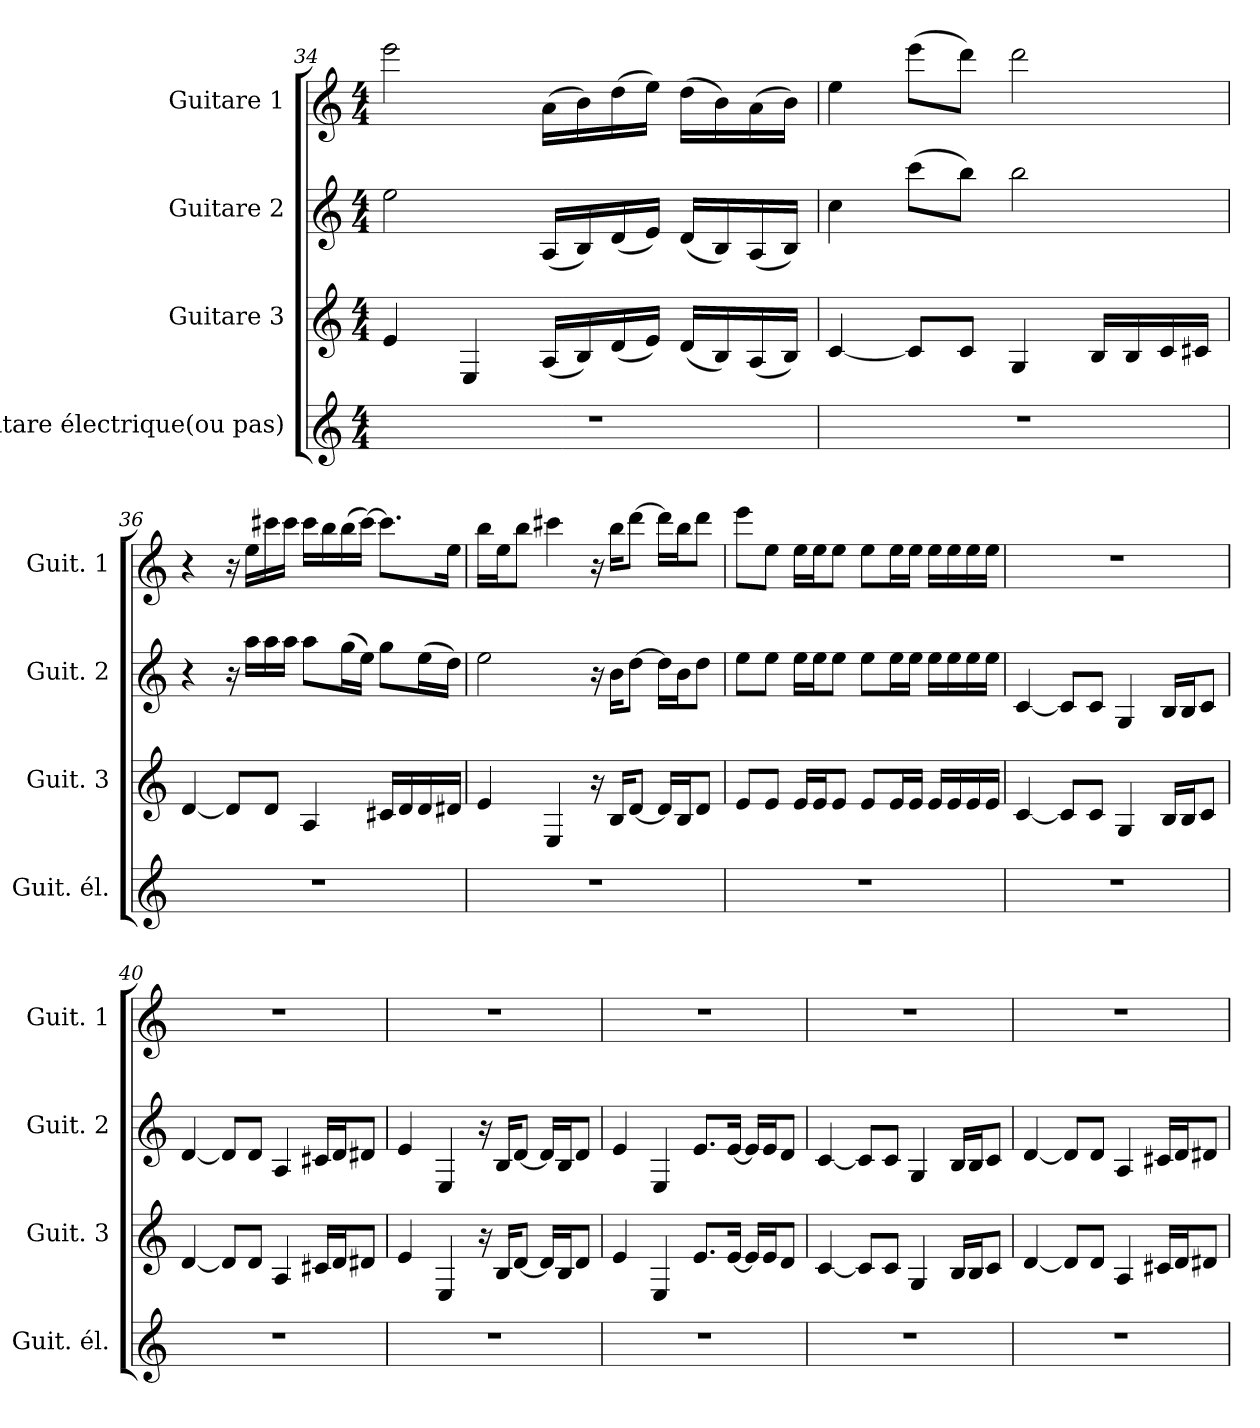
**kern	**kern	**kern	**kern
*part4	*part3	*part2	*part1
*staff4	*staff3	*staff2	*staff1
*I"Guitare électrique(ou pas)	*I"Guitare 3	*I"Guitare 2	*I"Guitare 1
*I'Guit. él.	*I'Guit. 3	*I'Guit. 2	*I'Guit. 1
!!LO:PB:g=z
*clefG2	*clefG2	*clefG2	*clefG2
*ITrd7c12	*ITrd7c12	*ITrd7c12	*ITrd7c12
*k[]	*k[]	*k[]	*k[]
*C:	*C:	*C:	*C:
*M4/4	*M4/4	*M4/4	*M4/4
=34	=34	=34	=34
1r	4E/	2e\	2ee\
.	4EE/	.	.
.	(<16AA/LL	(<16AA/LL	(>16A\LL
.	16BB/)	16BB/)	16B\)
.	(<16D/	(<16D/	(>16d\
.	16E/JJ)	16E/JJ)	16e\JJ)
.	(<16D/LL	(<16D/LL	(>16d\LL
.	16BB/)	16BB/)	16B\)
.	(<16AA/	(<16AA/	(>16A\
.	16BB/JJ)	16BB/JJ)	16B\JJ)
=35	=35	=35	=35
1r	[4C/	4c\	4e\
.	8C/L]	(>8cc\L	(>8ee\L
.	8C/J	8b\J)	8dd\J)
.	4GG/	2b\	2dd\
.	16BB/LL	.	.
.	16BB/	.	.
.	16C/	.	.
.	16C#X/JJ	.	.
=36	=36	=36	=36
1r	[4D/	4r	4r
.	8D/L]	16r	16r
.	.	16a\LL	16e\LL
.	8D/J	16a\	16cc#X\
.	.	16a\JJ	16cc#\JJ
.	4AA/	8a\L	16cc#\LL
.	.	.	16b\
.	.	(>16g\L	(>16b\
.	.	16e\JJ)	[16cc#\JJ)
.	16C#X/LL	8g\L	8.cc#\L]
.	16D/	.	.
.	16D/	(>16e\L	.
.	16D#X/JJ	16d\JJ)	16e\Jk
!!LO:LB:g=z
=37	=37	=37	=37
1r	4E/	2e\	16b\LL
.	.	.	16e\J
.	.	.	8b\J
.	4EE/	.	4cc#X\
.	16r	16r	16r
.	16BB/KL	16B\KL	16b\KL
.	[8D/J	[8d\J	[8dd\J
.	16D/LL]	16d\LL]	16dd\LL]
.	16BB/J	16B\J	16b\J
.	8D/J	8d\J	8dd\J
=38	=38	=38	=38
1r	8E/L	8e\L	8ee\L
.	8E/J	8e\J	8e\J
.	16E/LL	16e\LL	16e\LL
.	16E/J	16e\J	16e\J
.	8E/J	8e\J	8e\J
.	8E/L	8e\L	8e\L
.	16E/L	16e\L	16e\L
.	16E/JJ	16e\JJ	16e\JJ
.	16E/LL	16e\LL	16e\LL
.	16E/	16e\	16e\
.	16E/	16e\	16e\
.	16E/JJ	16e\JJ	16e\JJ
=39	=39	=39	=39
1r	[4C/	[4C/	1r
.	8C/L]	8C/L]	.
.	8C/J	8C/J	.
.	4GG/	4GG/	.
.	16BB/LL	16BB/LL	.
.	16BB/J	16BB/J	.
.	8C/J	8C/J	.
=40	=40	=40	=40
1r	[4D/	[4D/	1r
.	8D/L]	8D/L]	.
.	8D/J	8D/J	.
.	4AA/	4AA/	.
.	16C#X/LL	16C#X/LL	.
.	16D/J	16D/J	.
.	8D#X/J	8D#X/J	.
!!LO:LB:g=z
=41	=41	=41	=41
1r	4E/	4E/	1r
.	4EE/	4EE/	.
.	16r	16r	.
.	16BB/KL	16BB/KL	.
.	[8D/J	[8D/J	.
.	16D/LL]	16D/LL]	.
.	16BB/J	16BB/J	.
.	8D/J	8D/J	.
=42	=42	=42	=42
1r	4E/	4E/	1r
.	4EE/	4EE/	.
.	8.E/L	8.E/L	.
.	[16E/Jk	[16E/Jk	.
.	16E/LL]	16E/LL]	.
.	16E/J	16E/J	.
.	8D/J	8D/J	.
=43	=43	=43	=43
1r	[4C/	[4C/	1r
.	8C/L]	8C/L]	.
.	8C/J	8C/J	.
.	4GG/	4GG/	.
.	16BB/LL	16BB/LL	.
.	16BB/J	16BB/J	.
.	8C/J	8C/J	.
=44	=44	=44	=44
1r	[4D/	[4D/	1r
.	8D/L]	8D/L]	.
.	8D/J	8D/J	.
.	4AA/	4AA/	.
.	16C#X/LL	16C#X/LL	.
.	16D/J	16D/J	.
.	8D#X/J	8D#X/J	.
=	=	=	=
*-	*-	*-	*-
